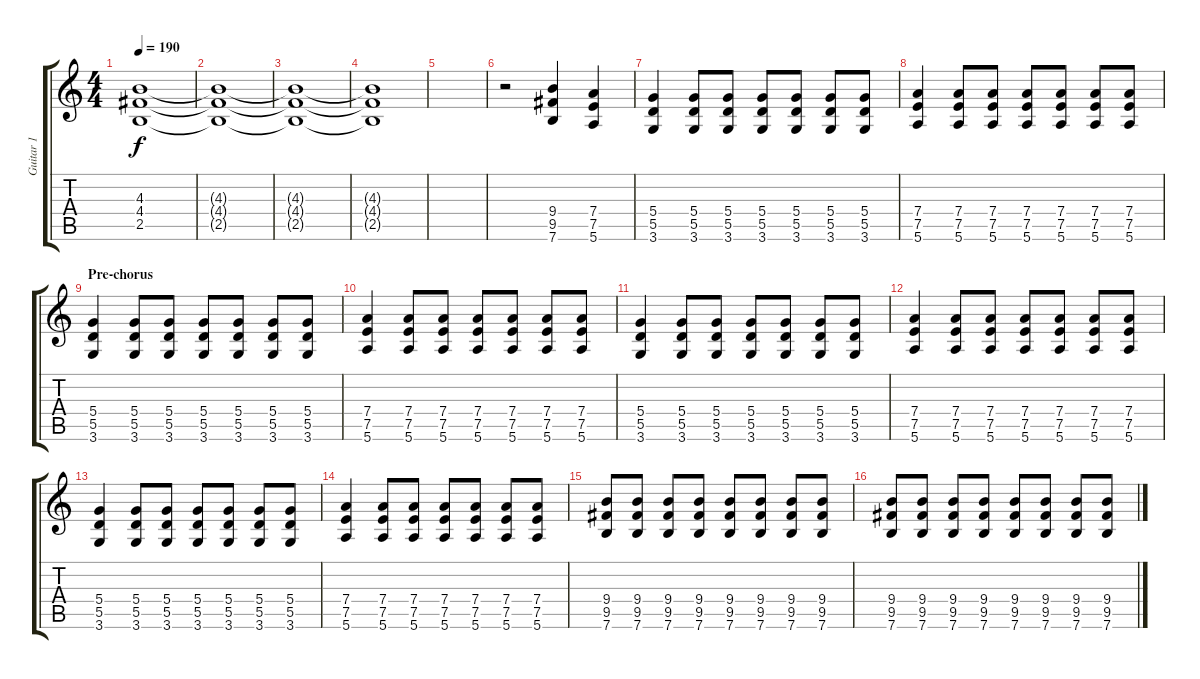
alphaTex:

\track ("Guitar 1" "Guitar 1") {instrument overdrivenguitar}
\staff {score tabs}
\tuning (E4 B3 G3 D3 A2 E2) {hide}
\ts (4 4)
\tempo 190
\clef g2
\ks c
(4.3 4.4 2.5).1{dy f} |
(4.3{t} 4.4{t} 2.5{t}).1 |
(4.3{t} 4.4{t} 2.5{t}).1{volume 16} |
(4.3{t} 4.4{t} 2.5{t}).1 |
|
r.2 (9.4 9.5 7.6).4 (7.4 7.5 5.6).4 |
(5.4 5.5 3.6).4 (5.4 5.5 3.6).8 (5.4 5.5 3.6).8 (5.4 5.5 3.6).8 (5.4 5.5 3.6).8 (5.4 5.5 3.6).8 (5.4 5.5 3.6).8 |
(7.4 7.5 5.6).4 (7.4 7.5 5.6).8 (7.4 7.5 5.6).8 (7.4 7.5 5.6).8 (7.4 7.5 5.6).8 (7.4 7.5 5.6).8 (7.4 7.5 5.6).8 |
\section ("" "Pre-chorus")
(5.4 5.5 3.6).4 (5.4 5.5 3.6).8 (5.4 5.5 3.6).8 (5.4 5.5 3.6).8 (5.4 5.5 3.6).8 (5.4 5.5 3.6).8 (5.4 5.5 3.6).8 |
(7.4 7.5 5.6).4 (7.4 7.5 5.6).8 (7.4 7.5 5.6).8 (7.4 7.5 5.6).8 (7.4 7.5 5.6).8 (7.4 7.5 5.6).8 (7.4 7.5 5.6).8 |
(5.4 5.5 3.6).4 (5.4 5.5 3.6).8 (5.4 5.5 3.6).8 (5.4 5.5 3.6).8 (5.4 5.5 3.6).8 (5.4 5.5 3.6).8 (5.4 5.5 3.6).8 |
(7.4 7.5 5.6).4 (7.4 7.5 5.6).8 (7.4 7.5 5.6).8 (7.4 7.5 5.6).8 (7.4 7.5 5.6).8 (7.4 7.5 5.6).8 (7.4 7.5 5.6).8 |
(5.4 5.5 3.6).4 (5.4 5.5 3.6).8 (5.4 5.5 3.6).8 (5.4 5.5 3.6).8 (5.4 5.5 3.6).8 (5.4 5.5 3.6).8 (5.4 5.5 3.6).8 |
(7.4 7.5 5.6).4 (7.4 7.5 5.6).8 (7.4 7.5 5.6).8 (7.4 7.5 5.6).8 (7.4 7.5 5.6).8 (7.4 7.5 5.6).8 (7.4 7.5 5.6).8 |
(9.4 9.5 7.6).8 (9.4 9.5 7.6).8 (9.4 9.5 7.6).8 (9.4 9.5 7.6).8 (9.4 9.5 7.6).8 (9.4 9.5 7.6).8 (9.4 9.5 7.6).8 (9.4 9.5 7.6).8 |
(9.4 9.5 7.6).8 (9.4 9.5 7.6).8 (9.4 9.5 7.6).8 (9.4 9.5 7.6).8 (9.4 9.5 7.6).8 (9.4 9.5 7.6).8 (9.4 9.5 7.6).8 (9.4 9.5 7.6).8
